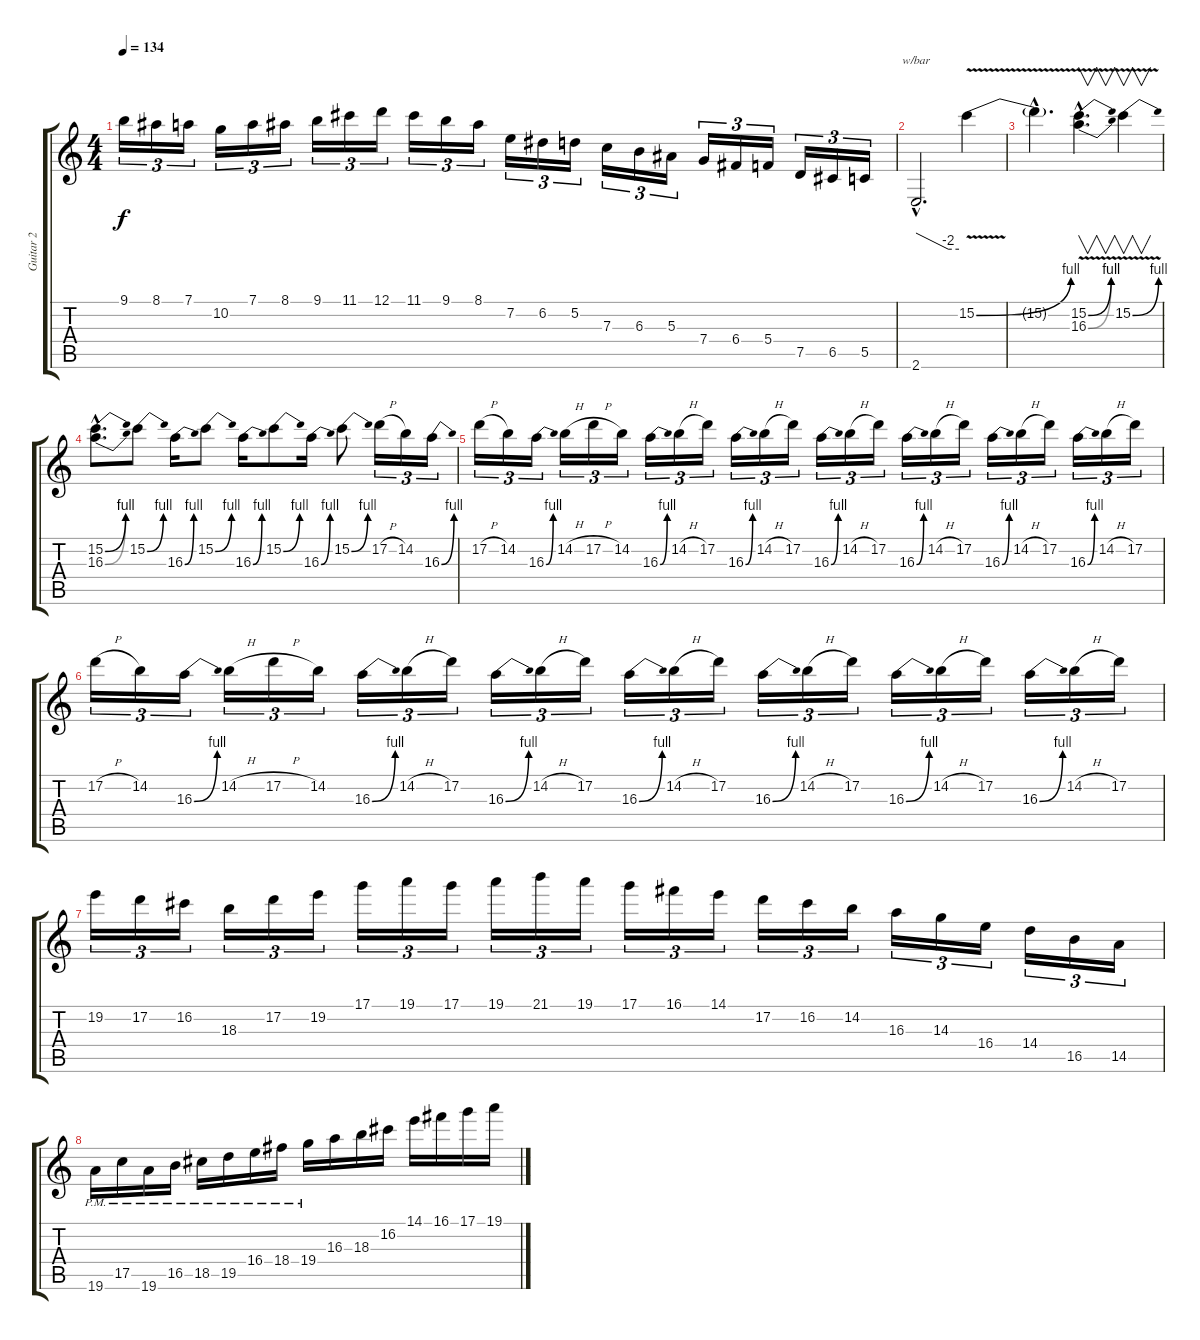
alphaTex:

\track ("Guitar 2" "Guitar 2") {instrument distortionguitar}
\staff {score tabs}
\tuning (D4 A3 F3 C3 G2 D2) {hide}
\ts (4 4)
\tempo 134
\clef g2
\ks c
9.1.16{tu (3 2) dy f} 8.1.16{tu (3 2)} 7.1.16{tu (3 2)} 10.2.16{tu (3 2)} 7.1.16{tu (3 2)} 8.1.16{tu (3 2)} 9.1.16{tu (3 2)} 11.1.16{tu (3 2)} 12.1.16{tu (3 2)} 11.1.16{tu (3 2)} 9.1.16{tu (3 2)} 8.1.16{tu (3 2)} 7.2.16{tu (3 2)} 6.2.16{tu (3 2)} 5.2.16{tu (3 2)} 7.3.16{tu (3 2)} 6.3.16{tu (3 2)} 5.3.16{tu (3 2)} 7.4.16{tu (3 2)} 6.4.16{tu (3 2)} 5.4.16{tu (3 2)} 7.5.16{tu (3 2)} 6.5.16{tu (3 2)} 5.5.16{tu (3 2)} |
2.6{hac}.2{d tbe (custom default 0 0 45 -8 60 -8)} 15.2{be (bend 0 0 60 4) v}.4 |
15.2{hac t}.4{d} (15.2{be (bend 0 0 60 4) v hac} 16.3{be (bend 0 0 60 4) v hac}).4{v d} 15.2{be (bend 0 0 60 4) v}.4{v} |
(15.2{be (bend 0 0 60 4) hac} 16.3{be (bend 0 0 60 4) hac}).8{d} 15.2{be (bend 0 0 60 4)}.8 16.3{be (bend 0 0 60 4)}.16 15.2{be (bend 0 0 60 4)}.8 16.3{be (bend 0 0 60 4)}.16 15.2{be (bend 0 0 60 4)}.8 16.3{be (bend 0 0 60 4)}.16 15.2{be (bend 0 0 60 4)}.8 17.2{h}.16{tu (3 2)} 14.2.16{tu (3 2)} 16.3{be (bend 0 0 60 4)}.16{tu (3 2)} |
17.2{h}.16{tu (3 2)} 14.2.16{tu (3 2)} 16.3{be (bend 0 0 60 4)}.16{tu (3 2)} 14.2{h}.16{tu (3 2)} 17.2{h}.16{tu (3 2)} 14.2.16{tu (3 2)} 16.3{be (bend 0 0 60 4)}.16{tu (3 2)} 14.2{h}.16{tu (3 2)} 17.2.16{tu (3 2)} 16.3{be (bend 0 0 60 4)}.16{tu (3 2)} 14.2{h}.16{tu (3 2)} 17.2.16{tu (3 2)} 16.3{be (bend 0 0 60 4)}.16{tu (3 2)} 14.2{h}.16{tu (3 2)} 17.2.16{tu (3 2)} 16.3{be (bend 0 0 60 4)}.16{tu (3 2)} 14.2{h}.16{tu (3 2)} 17.2.16{tu (3 2)} 16.3{be (bend 0 0 60 4)}.16{tu (3 2)} 14.2{h}.16{tu (3 2)} 17.2.16{tu (3 2)} 16.3{be (bend 0 0 60 4)}.16{tu (3 2)} 14.2{h}.16{tu (3 2)} 17.2.16{tu (3 2)} |
17.2{h}.16{tu (3 2)} 14.2.16{tu (3 2)} 16.3{be (bend 0 0 60 4)}.16{tu (3 2)} 14.2{h}.16{tu (3 2)} 17.2{h}.16{tu (3 2)} 14.2.16{tu (3 2)} 16.3{be (bend 0 0 60 4)}.16{tu (3 2)} 14.2{h}.16{tu (3 2)} 17.2.16{tu (3 2)} 16.3{be (bend 0 0 60 4)}.16{tu (3 2)} 14.2{h}.16{tu (3 2)} 17.2.16{tu (3 2)} 16.3{be (bend 0 0 60 4)}.16{tu (3 2)} 14.2{h}.16{tu (3 2)} 17.2.16{tu (3 2)} 16.3{be (bend 0 0 60 4)}.16{tu (3 2)} 14.2{h}.16{tu (3 2)} 17.2.16{tu (3 2)} 16.3{be (bend 0 0 60 4)}.16{tu (3 2)} 14.2{h}.16{tu (3 2)} 17.2.16{tu (3 2)} 16.3{be (bend 0 0 60 4)}.16{tu (3 2)} 14.2{h}.16{tu (3 2)} 17.2.16{tu (3 2)} |
19.2.16{tu (3 2)} 17.2.16{tu (3 2)} 16.2.16{tu (3 2)} 18.3.16{tu (3 2)} 17.2.16{tu (3 2)} 19.2.16{tu (3 2)} 17.1.16{tu (3 2)} 19.1.16{tu (3 2)} 17.1.16{tu (3 2)} 19.1.16{tu (3 2)} 21.1.16{tu (3 2)} 19.1.16{tu (3 2)} 17.1.16{tu (3 2)} 16.1.16{tu (3 2)} 14.1.16{tu (3 2)} 17.2.16{tu (3 2)} 16.2.16{tu (3 2)} 14.2.16{tu (3 2)} 16.3.16{tu (3 2)} 14.3.16{tu (3 2)} 16.4.16{tu (3 2)} 14.4.16{tu (3 2)} 16.5.16{tu (3 2)} 14.5.16{tu (3 2)} |
19.6{pm}.16 17.5{pm}.16 19.6{pm}.16 16.5{pm}.16 18.5{pm}.16 19.5{pm}.16 16.4{pm}.16 18.4{pm}.16 19.4{pm}.16 16.3.16 18.3.16 16.2.16 14.1.16 16.1.16 17.1.16 19.1.16
